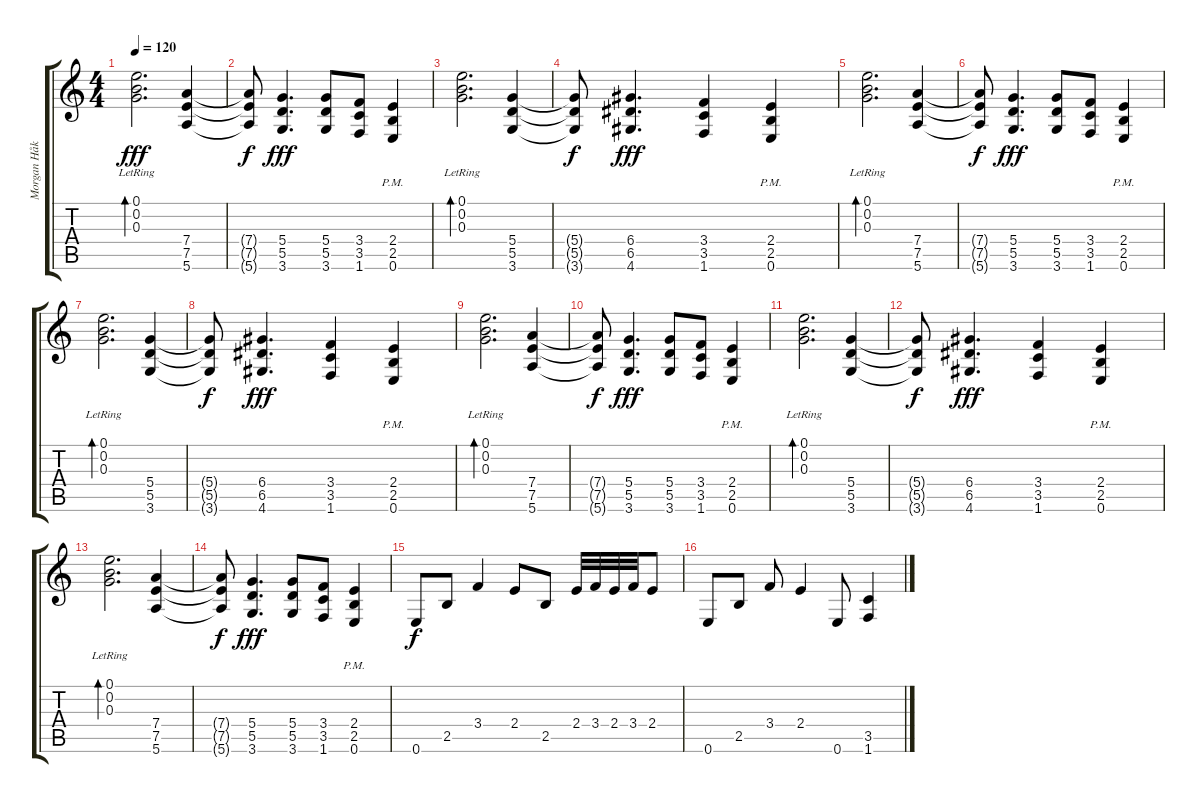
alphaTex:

\track ("Morgan Håkansson" "Morgan Håk") {instrument distortionguitar}
\staff {score tabs}
\tuning (E4 B3 G3 D3 A2 E2) {hide}
\ts (4 4)
\tempo 120
\clef g2
\ks c
(0.1{lr} 0.2{lr} 0.3{lr}).2{d bd 120 dy fff} (7.4 7.5 5.6).4 |
(7.4{t} 7.5{t} 5.6{t}).8{dy f} (5.4 5.5 3.6).4{d dy fff} (5.4 5.5 3.6).8 (3.4 3.5 1.6).8 (2.4{pm} 2.5{pm} 0.6{pm}).4 |
(0.1{lr} 0.2{lr} 0.3{lr}).2{d bd 120} (5.4 5.5 3.6).4 |
(5.4{t} 5.5{t} 3.6{t}).8{dy f} (6.4 6.5 4.6).4{d dy fff} (3.4 3.5 1.6).4 (2.4{pm} 2.5{pm} 0.6{pm}).4 |
(0.1{lr} 0.2{lr} 0.3{lr}).2{d bd 120} (7.4 7.5 5.6).4 |
(7.4{t} 7.5{t} 5.6{t}).8{dy f} (5.4 5.5 3.6).4{d dy fff} (5.4 5.5 3.6).8 (3.4 3.5 1.6).8 (2.4{pm} 2.5{pm} 0.6{pm}).4 |
(0.1{lr} 0.2{lr} 0.3{lr}).2{d bd 120} (5.4 5.5 3.6).4 |
(5.4{t} 5.5{t} 3.6{t}).8{dy f} (6.4 6.5 4.6).4{d dy fff} (3.4 3.5 1.6).4 (2.4{pm} 2.5{pm} 0.6{pm}).4 |
(0.1{lr} 0.2{lr} 0.3{lr}).2{d bd 120} (7.4 7.5 5.6).4 |
(7.4{t} 7.5{t} 5.6{t}).8{dy f} (5.4 5.5 3.6).4{d dy fff} (5.4 5.5 3.6).8 (3.4 3.5 1.6).8 (2.4{pm} 2.5{pm} 0.6{pm}).4 |
(0.1{lr} 0.2{lr} 0.3{lr}).2{d bd 240} (5.4 5.5 3.6).4 |
(5.4{t} 5.5{t} 3.6{t}).8{dy f} (6.4 6.5 4.6).4{d dy fff} (3.4 3.5 1.6).4 (2.4{pm} 2.5{pm} 0.6{pm}).4 |
(0.1{lr} 0.2{lr} 0.3{lr}).2{d bd 120} (7.4 7.5 5.6).4 |
(7.4{t} 7.5{t} 5.6{t}).8{dy f} (5.4 5.5 3.6).4{d dy fff} (5.4 5.5 3.6).8 (3.4 3.5 1.6).8 (2.4{pm} 2.5{pm} 0.6{pm}).4 |
0.6.8{dy f} 2.5.8 3.4.4 2.4.8 2.5.8 2.4.32 3.4.32 2.4.32 3.4.32 2.4.8 |
0.6.8 2.5.8 3.4.8 2.4.4 0.6.8 (3.5 1.6).4
